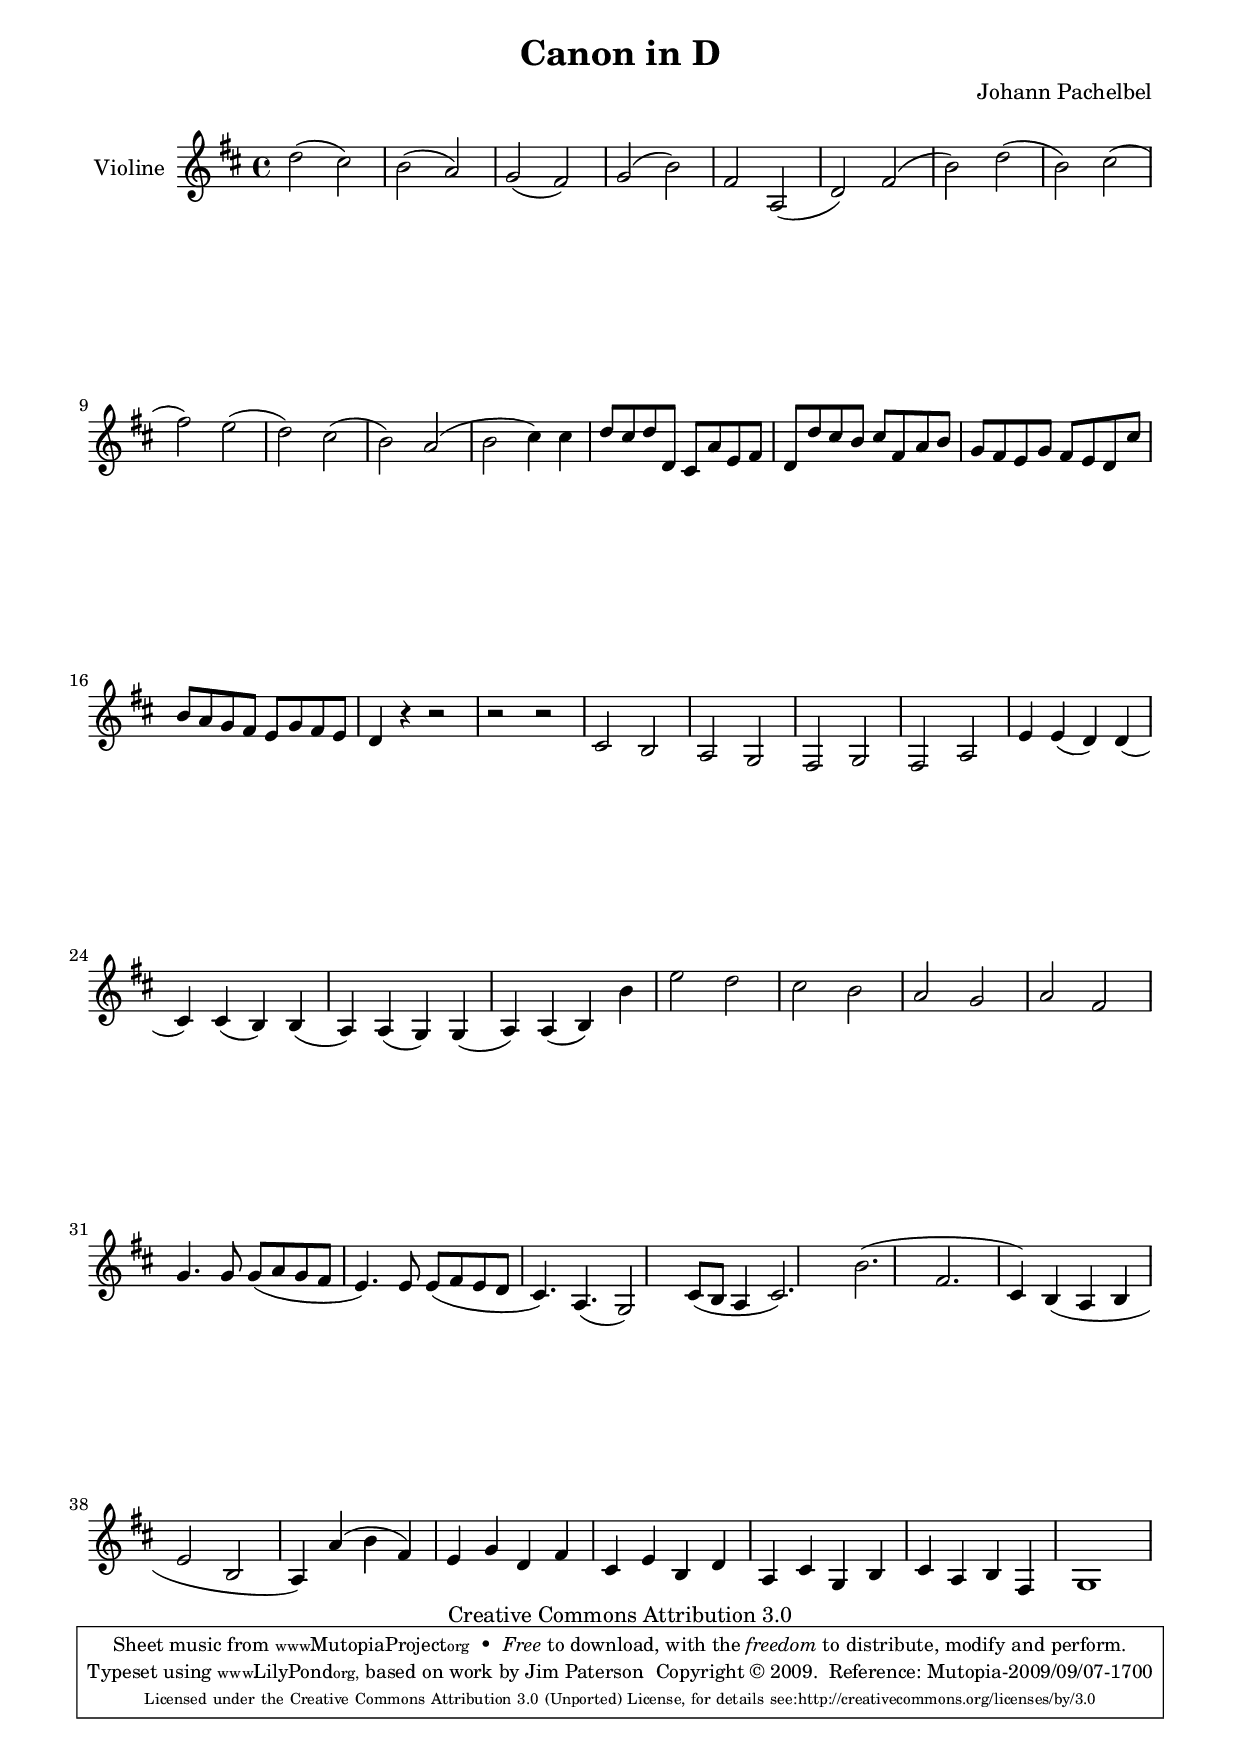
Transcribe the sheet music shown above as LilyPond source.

\version "2.12.1"

\paper {
  page-top-space = #0.0
  %indent = 0.0
  line-width = 18.0\cm
  ragged-bottom = ##f
  ragged-last-bottom = ##f
}

% #(set-default-paper-size "a4")

#(set-global-staff-size 19)

\header {
  title = "Canon in D"
  composer = "Johann Pachelbel"
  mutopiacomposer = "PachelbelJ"
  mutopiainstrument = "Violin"
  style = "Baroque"
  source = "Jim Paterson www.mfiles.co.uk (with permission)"
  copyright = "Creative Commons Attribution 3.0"
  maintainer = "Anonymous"
 
 % Note non-standard tagline to reflect the source used with permission
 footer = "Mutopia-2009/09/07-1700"
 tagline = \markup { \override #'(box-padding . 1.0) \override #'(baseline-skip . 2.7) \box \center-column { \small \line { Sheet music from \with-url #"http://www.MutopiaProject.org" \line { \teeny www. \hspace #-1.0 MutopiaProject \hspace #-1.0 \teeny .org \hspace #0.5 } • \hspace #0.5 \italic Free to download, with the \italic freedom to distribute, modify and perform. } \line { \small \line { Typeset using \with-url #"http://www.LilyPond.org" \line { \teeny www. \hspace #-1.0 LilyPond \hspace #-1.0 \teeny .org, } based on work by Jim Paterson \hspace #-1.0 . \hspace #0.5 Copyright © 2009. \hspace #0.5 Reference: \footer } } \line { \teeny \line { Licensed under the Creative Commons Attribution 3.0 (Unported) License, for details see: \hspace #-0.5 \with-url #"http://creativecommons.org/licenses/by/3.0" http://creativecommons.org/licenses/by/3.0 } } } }
}

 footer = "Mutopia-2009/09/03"

melody = {
  \time 4/4
  \clef treble 
  \relative c'' {
    \key d \major
    d2( cis)
    b( a)
    g( fis)
    g( b)
    fis a,( 
    d) fis( 
    b) d( 
    b) cis( 
    fis) e( 
    d) cis( 
    b) a( 
    b cis4) cis
    d8 cis d d, cis a' e fis
    d d' cis b cis fis, a b
    g fis e g fis e d cis' 
    b a g fis e g fis e
    d4 r r2
    r r
    cis2 b
    a g
    fis g
    fis a
    e'4 e( d) d( 
    cis) cis( b) b(
    a) a( g) g(
    a) a( b) b'
    e2 d
    cis b
    a g
    a fis
    g4. g8 g( a g fis
    e4.) e8 e( fis e d
    cis4.) a( g2)
    cis8( b a4 cis2.)
    b'( fis
    cis4) b( a b
    e2 b
    a4) a'( b fis)
    e g d fis
    cis e b d
    a cis g b
    cis a b fis
    g1
  }
}

% The score definition

\score {
        \context Staff << 
        \set Staff.instrumentName = "Violine"
        { \clef treble \key d \major \time 4/4 \melody  }
    >>
        \layout { }
         \midi { }
}
